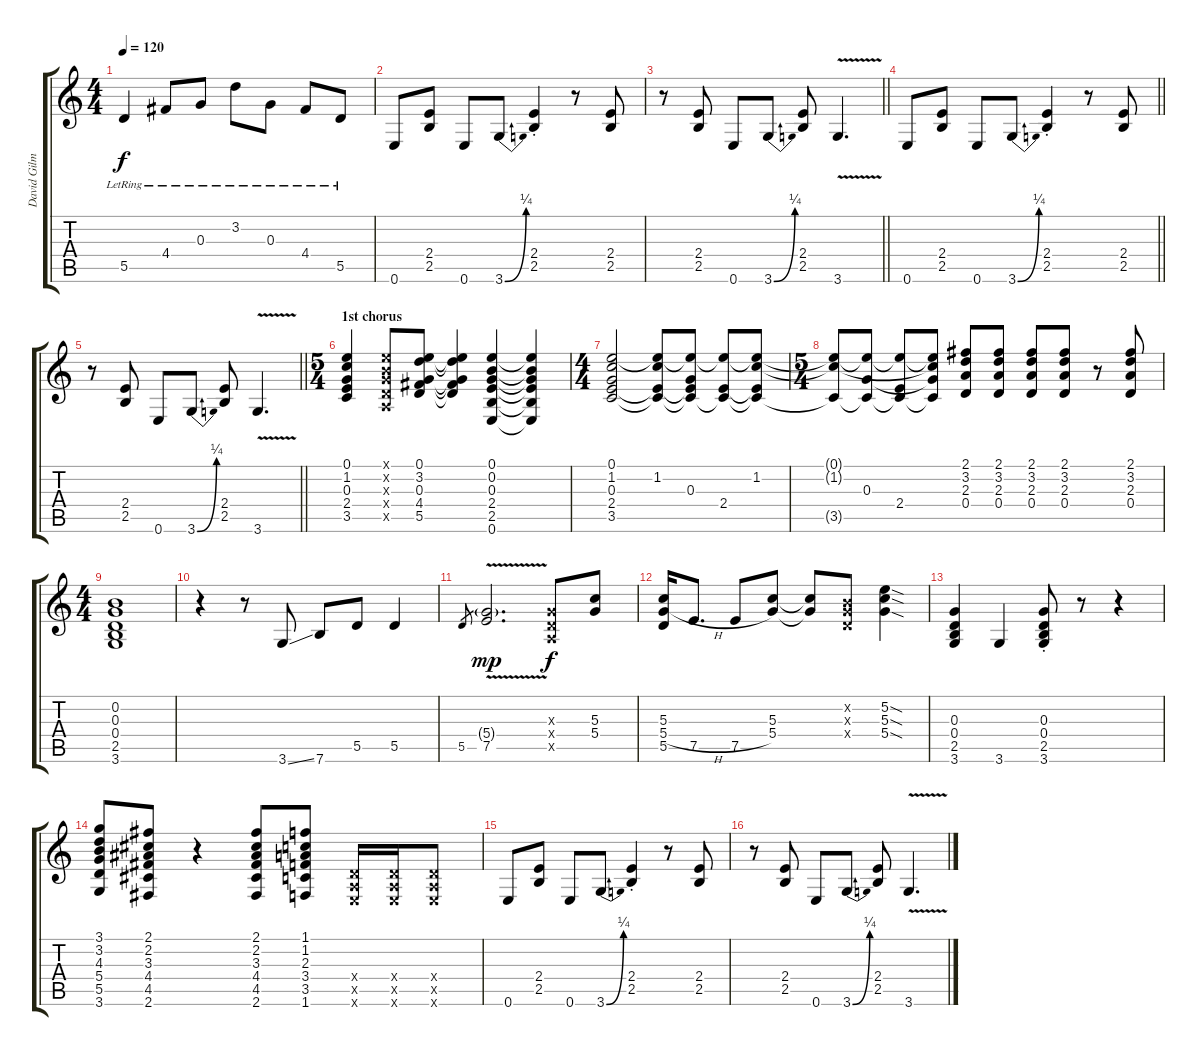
\track ("David Gilmour" "David Gilm") {instrument distortionguitar}
\staff {score tabs}
\tuning (E4 B3 G3 D3 A2 E2) {hide}
\ts (4 4)
\tempo 120
\clef g2
\ks c
5.5{lr}.4{dy f} 4.4{lr}.8 0.3{lr}.8 3.2{lr}.8 0.3{lr}.8 4.4{lr}.8 5.5{lr}.8 |
0.6.8 (2.4 2.5).8 0.6.8 3.6{be (bend 0 0 60 1)}.8 (2.4{st} 2.5{st}).4 r.8 (2.4 2.5).8 |
\barLineRight lightlight
r.8 (2.4 2.5).8 0.6.8 3.6{be (bend 0 0 60 1)}.8 (2.4 2.5).8 3.6{v}.4{d} |
\barLineRight lightlight
0.6.8 (2.4 2.5).8 0.6.8 3.6{be (bend 0 0 60 1)}.8 (2.4{st} 2.5{st}).4 r.8 (2.4 2.5).8 |
\barLineRight lightlight
r.8 (2.4 2.5).8 0.6.8 3.6{be (bend 0 0 60 1)}.8 (2.4 2.5).8 3.6{v}.4{d} |
\ts (5 4)
\section ("" "1st chorus")
(0.1 1.2 0.3 2.4 3.5).4 (0.1{x} 0.2{x} 0.3{x} 0.4{x} 0.5{x}).8 (0.1 3.2 0.3 4.4 5.5).8 (0.1{t} 3.2{t} 0.3{t} 4.4{t} 5.5{t}).4 (0.1 0.2 0.3 2.4 2.5 0.6).4 (0.1{t} 0.2{t} 0.3{t} 2.4{t} 2.5{t} 0.6{t}).4 |
\ts (4 4)
(0.1 1.2 0.3 2.4 3.5).2 (0.1{t} 1.2 2.4{t} 3.5{t}).8 (0.1{t} 0.3 2.4{t} 3.5{t}).8 (0.1{t} 2.4 3.5{t}).8 (0.1{t} 1.2 2.4{t} 3.5{t}).8 |
\ts (5 4)
(0.1{t} 1.2{t} 3.5{t}).8 (0.1{t} 0.3 3.5{t}).8 (0.1{t} 2.4 3.5{t}).8 (0.1{t} 1.2{t} 0.3{t} 3.5{t}).8 (2.1 3.2 2.3 0.4).8 (2.1 3.2 2.3 0.4).8 (2.1 3.2 2.3 0.4).8 (2.1 3.2 2.3 0.4).8 r.8 (2.1 3.2 2.3 0.4).8 |
\ts (4 4)
(0.2 0.3 0.4 2.5 3.6).1 |
r.4 r.8 3.6{ss}.8 7.6.8 5.5.8 5.5.4 |
5.5.8{gr} (5.4{g} 7.5{v}).2{d dy mp} (0.3{x} 0.4{x} 0.5{x}).8{dy f} (5.3 5.4).8 |
(5.3 5.4{h} 5.5).16 7.5.8{d} 7.5.8 (5.3 5.4).8 (5.3{t} 5.4{t}).8 (0.2{x} 0.3{x} 0.4{x}).8 (5.2{sod} 5.3{sod} 5.4{sod}).4 |
(0.3 0.4 2.5 3.6).4 3.6.4 (0.3{st} 0.4{st} 2.5{st} 3.6{st}).8 r.8 r.4 |
(3.1 3.2 4.3 5.4 5.5 3.6).8 (2.1 2.2 3.3 4.4 4.5 2.6).8 r.4 (2.1 2.2 3.3 4.4 4.5 2.6).8 (1.1 1.2 2.3 3.4 3.5 1.6).8 (0.4{x} 0.5{x} 0.6{x}).16 (0.4{x} 0.5{x} 0.6{x}).16 (0.4{x} 0.5{x} 0.6{x}).8 |
0.6.8 (2.4 2.5).8 0.6.8 3.6{be (bend 0 0 60 1)}.8 (2.4{st} 2.5{st}).4 r.8 (2.4 2.5).8 |
r.8 (2.4 2.5).8 0.6.8 3.6{be (bend 0 0 60 1)}.8 (2.4 2.5).8 3.6{v}.4{d}
